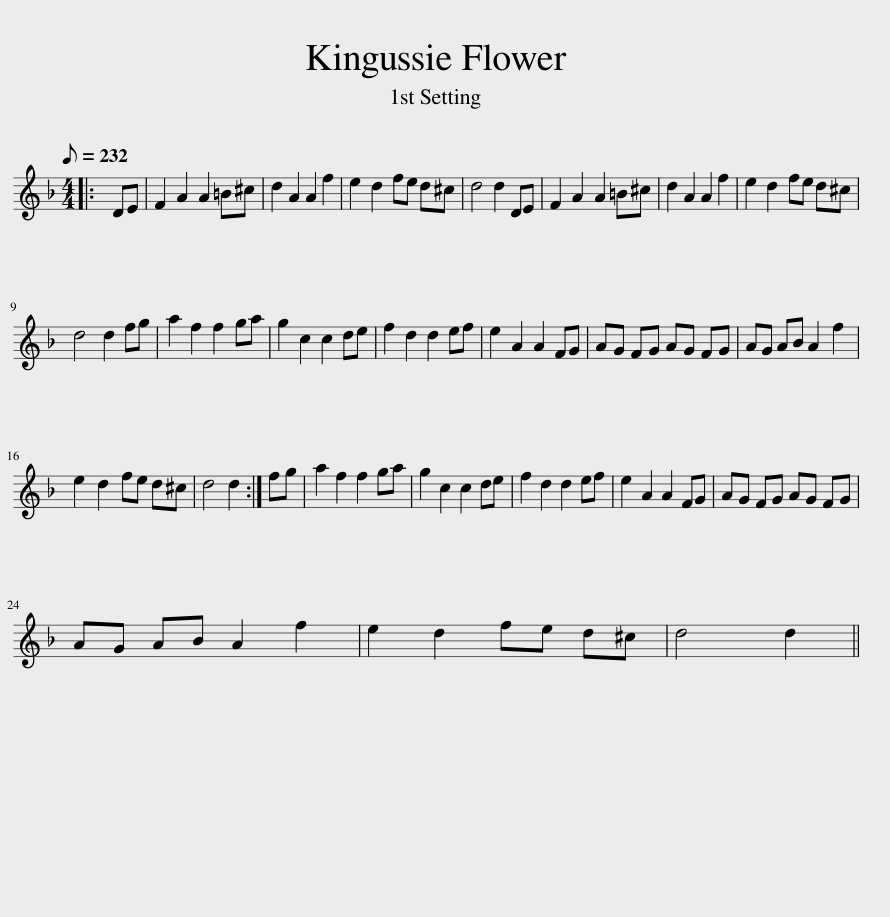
X:1
L:1/8
Q:1/8=232
M:4/4
I:linebreak $
K:Dmin
V:1 treble
V:1
|: DE | F2 A2 A2 =B^c | d2 A2 A2 f2 | e2 d2 fe d^c | d4 d2 DE | %5
 F2 A2 A2 =B^c | d2 A2 A2 f2 | e2 d2 fe d^c |$ d4 d2 fg | a2 f2 f2 ga | %10
 g2 c2 c2 de | f2 d2 d2 ef | e2 A2 A2 FG | AG FG AG FG | AG AB A2 f2 |$ %15
 e2 d2 fe d^c | d4 d2 :| fg | a2 f2 f2 ga | g2 c2 c2 de | %20
 f2 d2 d2 ef | e2 A2 A2 FG | AG FG AG FG |$ AG AB A2 f2 | e2 d2 fe d^c | %25
 d4 d2 || %26
